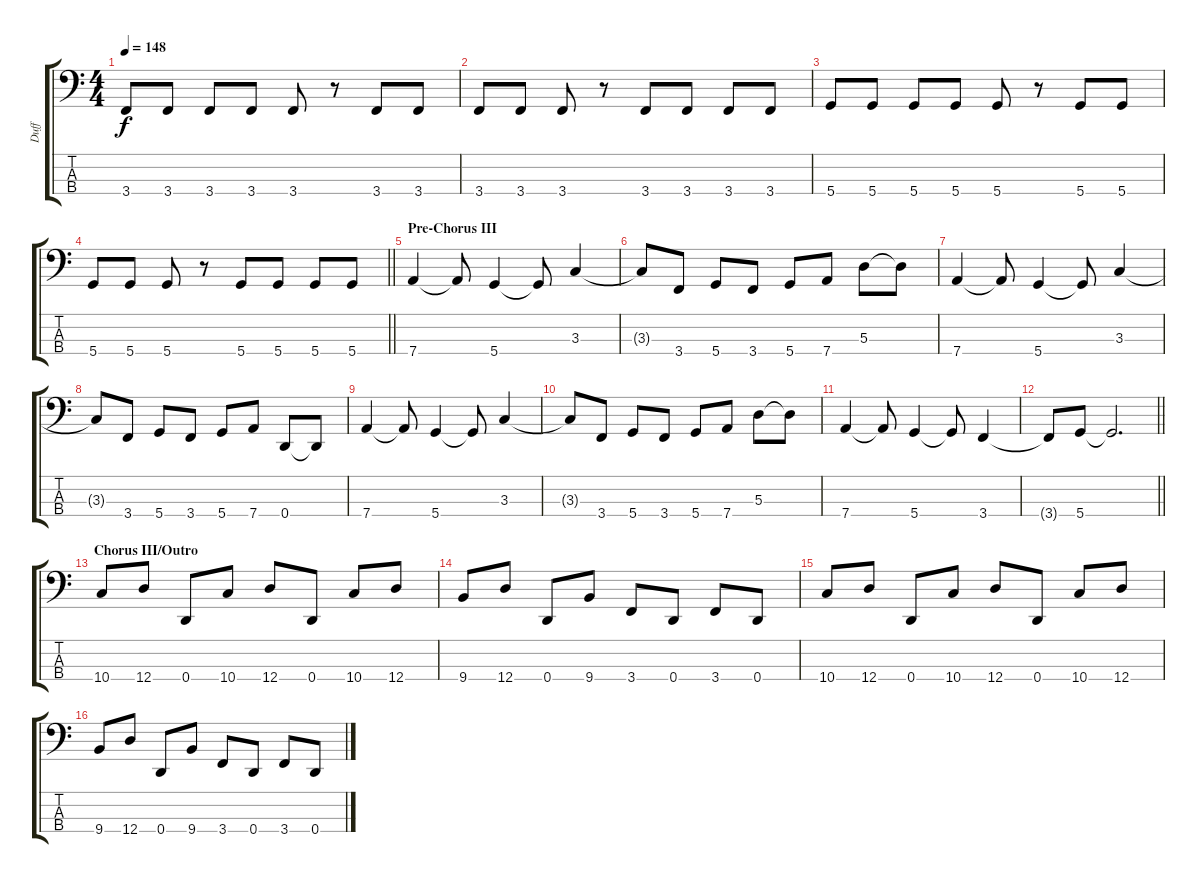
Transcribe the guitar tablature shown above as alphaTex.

\track ("Duff" "Duff") {instrument electricbasspick}
\staff {score tabs}
\tuning (G2 D2 A1 D1) {hide}
\ts (4 4)
\tempo 148
\clef f4
\ks c
3.4.8{dy f} 3.4.8 3.4.8 3.4.8 3.4.8 r.8 3.4.8 3.4.8 |
3.4.8 3.4.8 3.4.8 r.8 3.4.8 3.4.8 3.4.8 3.4.8 |
5.4.8 5.4.8 5.4.8 5.4.8 5.4.8 r.8 5.4.8 5.4.8 |
\barLineRight lightlight
5.4.8 5.4.8 5.4.8 r.8 5.4.8 5.4.8 5.4.8 5.4.8 |
\section ("" "Pre-Chorus III")
7.4.4 7.4{t}.8 5.4.4 5.4{t}.8 3.3.4 |
3.3{t}.8 3.4.8 5.4.8 3.4.8 5.4.8 7.4.8 5.3.8 5.3{t}.8 |
7.4.4 7.4{t}.8 5.4.4 5.4{t}.8 3.3.4 |
3.3{t}.8 3.4.8 5.4.8 3.4.8 5.4.8 7.4.8 0.4.8 0.4{t}.8 |
7.4.4 7.4{t}.8 5.4.4 5.4{t}.8 3.3.4 |
3.3{t}.8 3.4.8 5.4.8 3.4.8 5.4.8 7.4.8 5.3.8 5.3{t}.8 |
7.4.4 7.4{t}.8 5.4.4 5.4{t}.8 3.4.4 |
\barLineRight lightlight
3.4{t}.8 5.4.8 5.4{t}.2{d} |
\section ("" "Chorus III/Outro")
10.4.8 12.4.8 0.4.8 10.4.8 12.4.8 0.4.8 10.4.8 12.4.8 |
9.4.8 12.4.8 0.4.8 9.4.8 3.4.8 0.4.8 3.4.8 0.4.8 |
10.4.8 12.4.8 0.4.8 10.4.8 12.4.8 0.4.8 10.4.8 12.4.8 |
9.4.8 12.4.8 0.4.8 9.4.8 3.4.8 0.4.8 3.4.8 0.4.8
